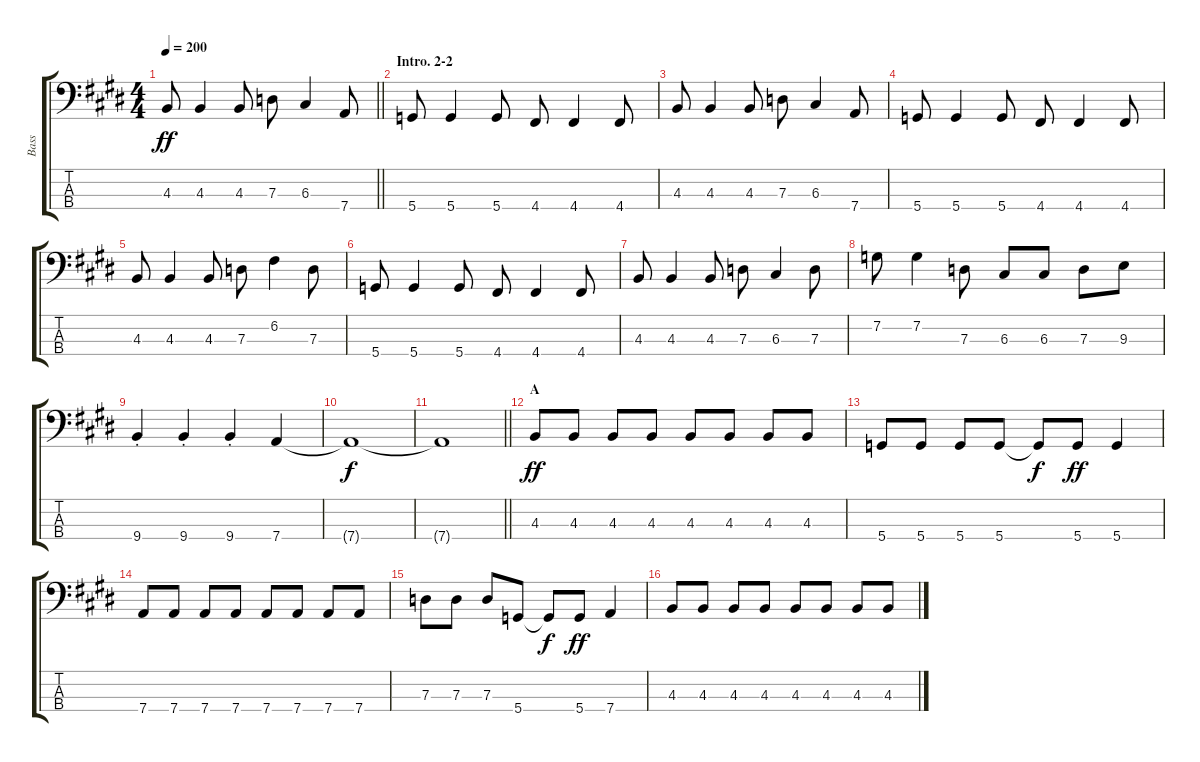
\track ("Bass" "Bass") {instrument electricbasspick}
\staff {score tabs}
\tuning (F2 C2 G1 D1) {hide}
\ts (4 4)
\tempo 200
\clef f4
\barLineRight lightlight
\ks e
4.3.8{dy ff} 4.3.4 4.3.8 7.3.8 6.3.4 7.4.8 |
\section ("" "Intro. 2-2")
5.4.8 5.4.4 5.4.8 4.4.8 4.4.4 4.4.8 |
4.3.8 4.3.4 4.3.8 7.3.8 6.3.4 7.4.8 |
5.4.8 5.4.4 5.4.8 4.4.8 4.4.4 4.4.8 |
4.3.8 4.3.4 4.3.8 7.3.8 6.2.4 7.3.8 |
5.4.8 5.4.4 5.4.8 4.4.8 4.4.4 4.4.8 |
4.3.8 4.3.4 4.3.8 7.3.8 6.3.4 7.3.8 |
7.2.8 7.2.4 7.3.8 6.3.8 6.3.8 7.3.8 9.3.8 |
9.4{st}.4 9.4{st}.4 9.4{st}.4 7.4.4 |
7.4{t}.1{dy f} |
\barLineRight lightlight
7.4{t}.1 |
\section ("" "A")
4.3.8{dy ff} 4.3.8 4.3.8 4.3.8 4.3.8 4.3.8 4.3.8 4.3.8 |
5.4.8 5.4.8 5.4.8 5.4.8 5.4{t}.8{dy f} 5.4.8{dy ff} 5.4.4 |
7.4.8 7.4.8 7.4.8 7.4.8 7.4.8 7.4.8 7.4.8 7.4.8 |
7.3.8 7.3.8 7.3.8 5.4.8 5.4{t}.8{dy f} 5.4.8{dy ff} 7.4.4 |
4.3.8 4.3.8 4.3.8 4.3.8 4.3.8 4.3.8 4.3.8 4.3.8
